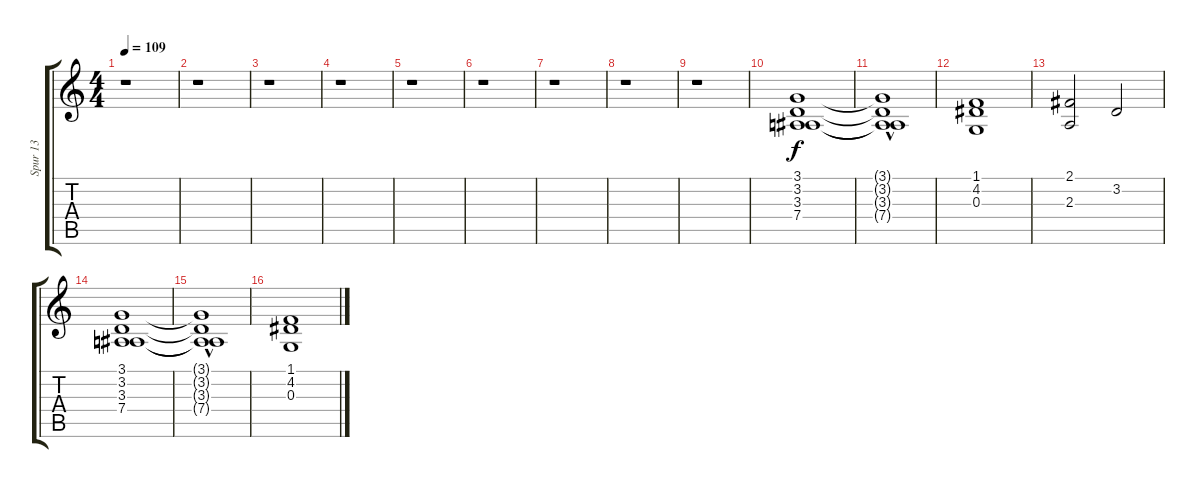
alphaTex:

\track ("Spur 13" "Spur 13") {instrument voiceoohs}
\staff {score tabs}
\tuning (E4 B3 G3 D3 A2 E2) {hide}
\ts (4 4)
\tempo 109
\clef g2
\ks c
r.1{dy f instrument voiceoohs} |
r.1 |
r.1 |
r.1 |
r.1 |
r.1 |
r.1 |
r.1 |
r.1 |
(3.1 3.2 3.3 7.4).1 |
(3.1{t} 3.2{t} 3.3{t} 7.4{hac t}).1 |
(1.1 4.2 0.3).1 |
(2.1 2.3).2 3.2.2 |
(3.1 3.2 3.3 7.4).1 |
(3.1{t} 3.2{t} 3.3{t} 7.4{hac t}).1 |
(1.1 4.2 0.3).1
